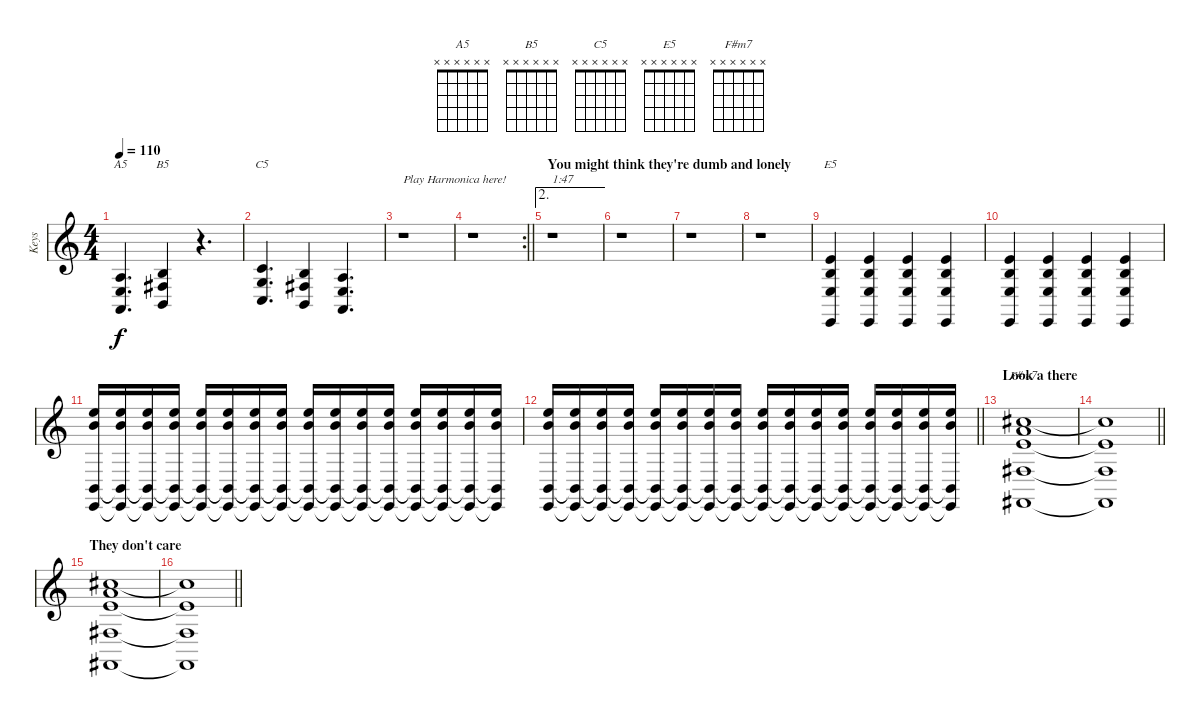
\track ("Keys" "Keys") {instrument accordion}
\staff {score}
\tuning (E4 B3 G3 D3 A2 E2) {hide}
\chord ("A5" x x x x x x)
\chord ("B5" x x x x x x)
\chord ("C5" x x x x x x)
\chord ("E5" x x x x x x)
\chord ("F#m7" x x x x x x)
\ts (4 4)
\tempo 110
\clef g2
\ks c
(2.3 2.4 0.5).4{d ch "A5" dy f} (4.3 4.4 2.5).4{ch "B5"} r.4{d} |
(5.3 5.4 3.5).4{d ch "C5"} (4.3 4.4 2.5).4 (2.3 2.4 0.5).4{d} |
r.1{txt "Play Harmonica here!"} |
\rc 2
\barLineRight lightlight
r.1 |
\ae 2
\section ("" "You might think they're dumb and lonely ")
r.1{txt "1:47"} |
r.1 |
r.1 |
r.1 |
(0.1 0.2 2.4 0.6).4{ch "E5"} (0.1 0.2 2.4 0.6).4 (0.1 0.2 2.4 0.6).4 (0.1 0.2 2.4 0.6).4 |
(0.1 0.2 2.4 0.6).4 (0.1 0.2 2.4 0.6).4 (0.1 0.2 2.4 0.6).4 (0.1 0.2 2.4 0.6).4 |
(12.1 12.2 2.5 0.6).16 (12.1 12.2 2.5{t} 0.6{t}).16 (12.1 12.2 2.5{t} 0.6{t}).16 (12.1 12.2 2.5{t} 0.6{t}).16 (12.1 12.2 2.5{t} 0.6{t}).16 (12.1 12.2 2.5{t} 0.6{t}).16 (12.1 12.2 2.5{t} 0.6{t}).16 (12.1 12.2 2.5{t} 0.6{t}).16 (12.1 12.2 2.5{t} 0.6{t}).16 (12.1 12.2 2.5{t} 0.6{t}).16 (12.1 12.2 2.5{t} 0.6{t}).16 (12.1 12.2 2.5{t} 0.6{t}).16 (12.1 12.2 2.5{t} 0.6{t}).16 (12.1 12.2 2.5{t} 0.6{t}).16 (12.1 12.2 2.5{t} 0.6{t}).16 (12.1 12.2 2.5{t} 0.6{t}).16 |
\barLineRight lightlight
(12.1 12.2 2.5 0.6).16 (12.1 12.2 2.5{t} 0.6{t}).16 (12.1 12.2 2.5{t} 0.6{t}).16 (12.1 12.2 2.5{t} 0.6{t}).16 (12.1 12.2 2.5{t} 0.6{t}).16 (12.1 12.2 2.5{t} 0.6{t}).16 (12.1 12.2 2.5{t} 0.6{t}).16 (12.1 12.2 2.5{t} 0.6{t}).16 (12.1 12.2 2.5{t} 0.6{t}).16 (12.1 12.2 2.5{t} 0.6{t}).16 (12.1 12.2 2.5{t} 0.6{t}).16 (12.1 12.2 2.5{t} 0.6{t}).16 (12.1 12.2 2.5{t} 0.6{t}).16 (12.1 12.2 2.5{t} 0.6{t}).16 (12.1 12.2 2.5{t} 0.6{t}).16 (12.1 12.2 2.5{t} 0.6{t}).16 |
\section ("" "Look a there ")
(9.1 10.2 9.3 4.4 2.6).1{ch "F#m7"} |
\barLineRight lightlight
(9.1{t} 9.3{t} 4.4{t} 2.6{t}).1 |
\section ("" "They don't care")
(9.1 10.2 9.3 4.4 2.6).1 |
\barLineRight lightlight
(9.1{t} 9.3{t} 4.4{t} 2.6{t}).1
